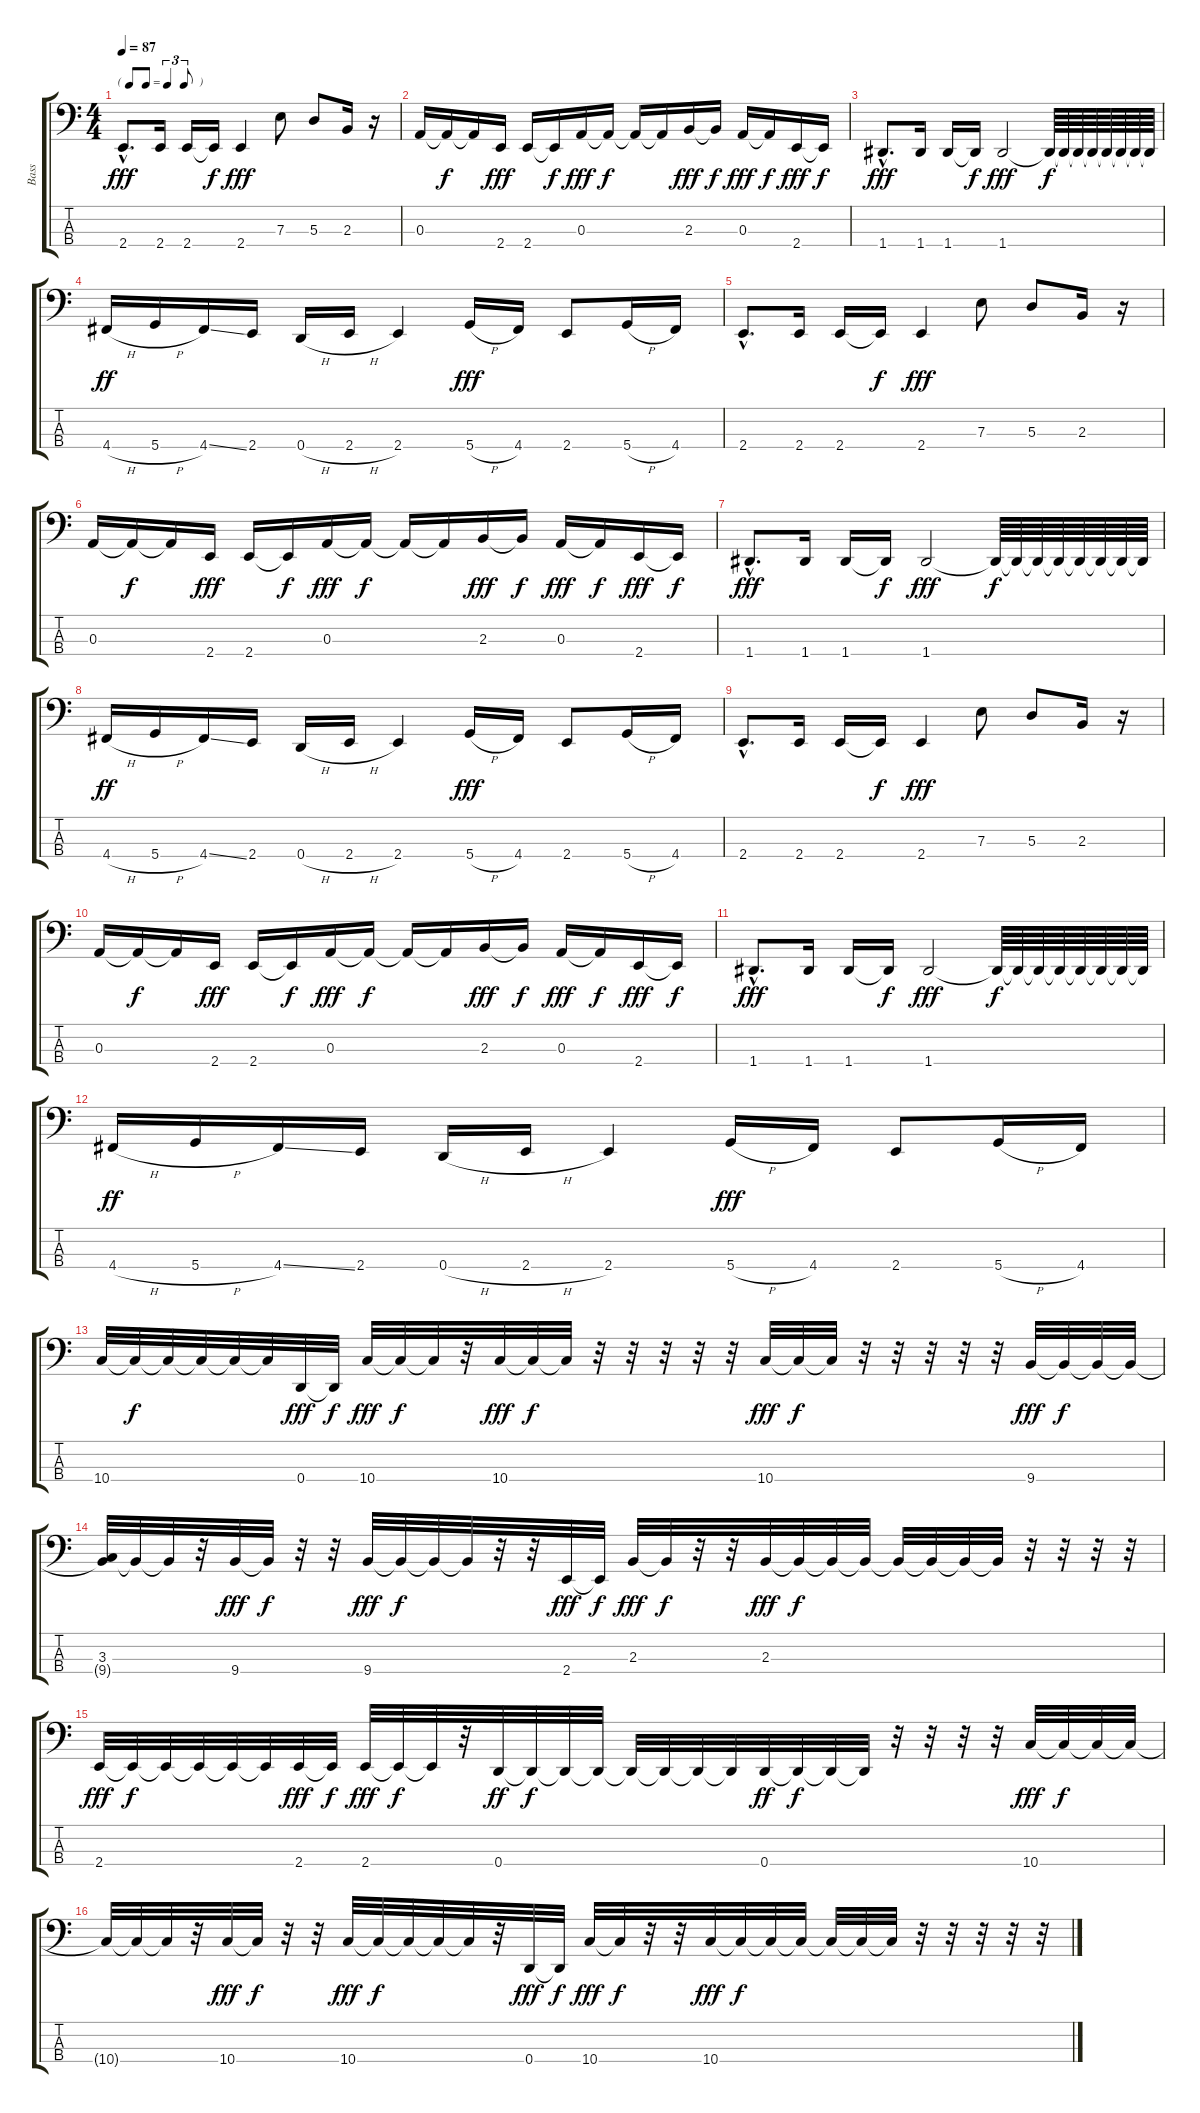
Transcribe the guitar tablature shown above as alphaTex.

\track ("Bass" "Bass") {instrument electricbassfinger}
\staff {score tabs}
\tuning (G2 D2 A1 D1) {hide}
\ts (4 4)
\tf triplet8th
\tempo 87
\clef f4
\ks c
2.4{hac}.8{d dy fff} 2.4.16 2.4.16 2.4{t}.16{dy f} 2.4.4{dy fff} 7.3.8 5.3.8 2.3.16 r.16 |
0.3.16 0.3{t}.16{dy f} 0.3{t}.16 2.4.16{dy fff} 2.4.16 2.4{t}.16{dy f} 0.3.16{dy fff} 0.3{t}.16{dy f} 0.3{t}.16 0.3{t}.16 2.3.16{dy fff} 2.3{t}.16{dy f} 0.3.16{dy fff} 0.3{t}.16{dy f} 2.4.16{dy fff} 2.4{t}.16{dy f} |
1.4{hac}.8{d dy fff} 1.4.16 1.4.16 1.4{t}.16{dy f} 1.4.2{dy fff} 1.4{t}.64{dy f} 1.4{t}.64 1.4{t}.64 1.4{t}.64 1.4{t}.64 1.4{t}.64 1.4{t}.64 1.4{t}.64 |
4.4{h}.16{dy ff} 5.4{h}.16 4.4{ss}.16 2.4.16 0.4{h}.16 2.4{h}.16 2.4.4 5.4{h}.16{dy fff} 4.4.16 2.4.8 5.4{h}.16 4.4.16 |
2.4{hac}.8{d} 2.4.16 2.4.16 2.4{t}.16{dy f} 2.4.4{dy fff} 7.3.8 5.3.8 2.3.16 r.16 |
0.3.16 0.3{t}.16{dy f} 0.3{t}.16 2.4.16{dy fff} 2.4.16 2.4{t}.16{dy f} 0.3.16{dy fff} 0.3{t}.16{dy f} 0.3{t}.16 0.3{t}.16 2.3.16{dy fff} 2.3{t}.16{dy f} 0.3.16{dy fff} 0.3{t}.16{dy f} 2.4.16{dy fff} 2.4{t}.16{dy f} |
1.4{hac}.8{d dy fff} 1.4.16 1.4.16 1.4{t}.16{dy f} 1.4.2{dy fff} 1.4{t}.64{dy f} 1.4{t}.64 1.4{t}.64 1.4{t}.64 1.4{t}.64 1.4{t}.64 1.4{t}.64 1.4{t}.64 |
4.4{h}.16{dy ff} 5.4{h}.16 4.4{ss}.16 2.4.16 0.4{h}.16 2.4{h}.16 2.4.4 5.4{h}.16{dy fff} 4.4.16 2.4.8 5.4{h}.16 4.4.16 |
2.4{hac}.8{d} 2.4.16 2.4.16 2.4{t}.16{dy f} 2.4.4{dy fff} 7.3.8 5.3.8 2.3.16 r.16 |
0.3.16 0.3{t}.16{dy f} 0.3{t}.16 2.4.16{dy fff} 2.4.16 2.4{t}.16{dy f} 0.3.16{dy fff} 0.3{t}.16{dy f} 0.3{t}.16 0.3{t}.16 2.3.16{dy fff} 2.3{t}.16{dy f} 0.3.16{dy fff} 0.3{t}.16{dy f} 2.4.16{dy fff} 2.4{t}.16{dy f} |
1.4{hac}.8{d dy fff} 1.4.16 1.4.16 1.4{t}.16{dy f} 1.4.2{dy fff} 1.4{t}.64{dy f} 1.4{t}.64 1.4{t}.64 1.4{t}.64 1.4{t}.64 1.4{t}.64 1.4{t}.64 1.4{t}.64 |
4.4{h}.16{dy ff} 5.4{h}.16 4.4{ss}.16 2.4.16 0.4{h}.16 2.4{h}.16 2.4.4 5.4{h}.16{dy fff} 4.4.16 2.4.8 5.4{h}.16 4.4.16 |
10.4.32 10.4{t}.32{dy f} 10.4{t}.32 10.4{t}.32 10.4{t}.32 10.4{t}.32 0.4.32{dy fff} 0.4{t}.32{dy f} 10.4.32{dy fff} 10.4{t}.32{dy f} 10.4{t}.32 r.32 10.4.32{dy fff} 10.4{t}.32{dy f} 10.4{t}.32 r.32 r.32 r.32 r.32 r.32 10.4.32{dy fff} 10.4{t}.32{dy f} 10.4{t}.32 r.32 r.32 r.32 r.32 r.32 9.4.32{dy fff} 9.4{t}.32{dy f} 9.4{t}.32 9.4{t}.32 |
(3.3 9.4{t}).32 9.4{t}.32 9.4{t}.32 r.32 9.4.32{dy fff} 9.4{t}.32{dy f} r.32 r.32 9.4.32{dy fff} 9.4{t}.32{dy f} 9.4{t}.32 9.4{t}.32 r.32 r.32 2.4.32{dy fff} 2.4{t}.32{dy f} 2.3.32{dy fff} 2.3{t}.32{dy f} r.32 r.32 2.3.32{dy fff} 2.3{t}.32{dy f} 2.3{t}.32 2.3{t}.32 2.3{t}.32 2.3{t}.32 2.3{t}.32 2.3{t}.32 r.32 r.32 r.32 r.32 |
2.4.32{dy fff} 2.4{t}.32{dy f} 2.4{t}.32 2.4{t}.32 2.4{t}.32 2.4{t}.32 2.4.32{dy fff} 2.4{t}.32{dy f} 2.4.32{dy fff} 2.4{t}.32{dy f} 2.4{t}.32 r.32 0.4.32{dy ff} 0.4{t}.32{dy f} 0.4{t}.32 0.4{t}.32 0.4{t}.32 0.4{t}.32 0.4{t}.32 0.4{t}.32 0.4.32{dy ff} 0.4{t}.32{dy f} 0.4{t}.32 0.4{t}.32 r.32 r.32 r.32 r.32 10.4.32{dy fff} 10.4{t}.32{dy f} 10.4{t}.32 10.4{t}.32 |
10.4{t}.32 10.4{t}.32 10.4{t}.32 r.32 10.4.32{dy fff} 10.4{t}.32{dy f} r.32 r.32 10.4.32{dy fff} 10.4{t}.32{dy f} 10.4{t}.32 10.4{t}.32 10.4{t}.32 r.32 0.4.32{dy fff} 0.4{t}.32{dy f} 10.4.32{dy fff} 10.4{t}.32{dy f} r.32 r.32 10.4.32{dy fff} 10.4{t}.32{dy f} 10.4{t}.32 10.4{t}.32 10.4{t}.32 10.4{t}.32 10.4{t}.32 r.32 r.32 r.32 r.32 r.32
